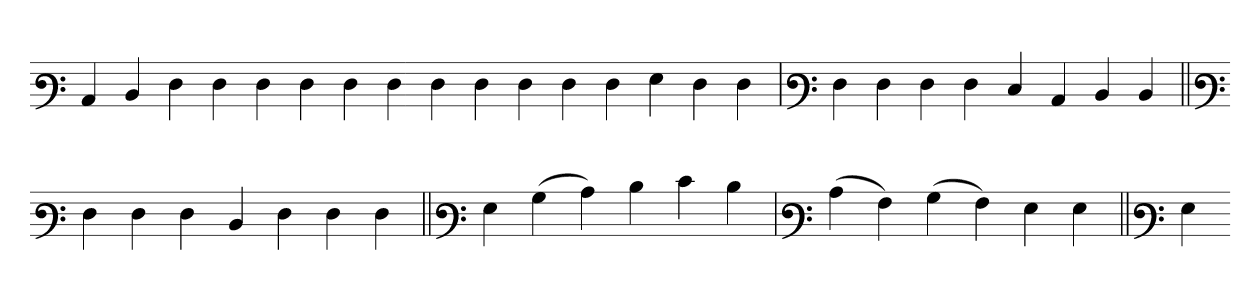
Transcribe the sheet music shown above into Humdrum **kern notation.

**kern
*part1
*staff1
*clefF3
=
4C
4D
4F
4F
4F
4F
4F
4F
4F
4F
4F
4F
4F
4G
4F
4F
=
*clefF3
4F
4F
4F
4F
4E
4C
4D
4D
=||
*clefF3
4F
4F
4F
4D
4F
4F
4F
=||
*clefF3
4G
(4B
4c)
4d
4e
4d
=`
*clefF3
(4c
4A)
(4B
4A)
4G
4G
=||
*clefF3
4G
=-
*-
